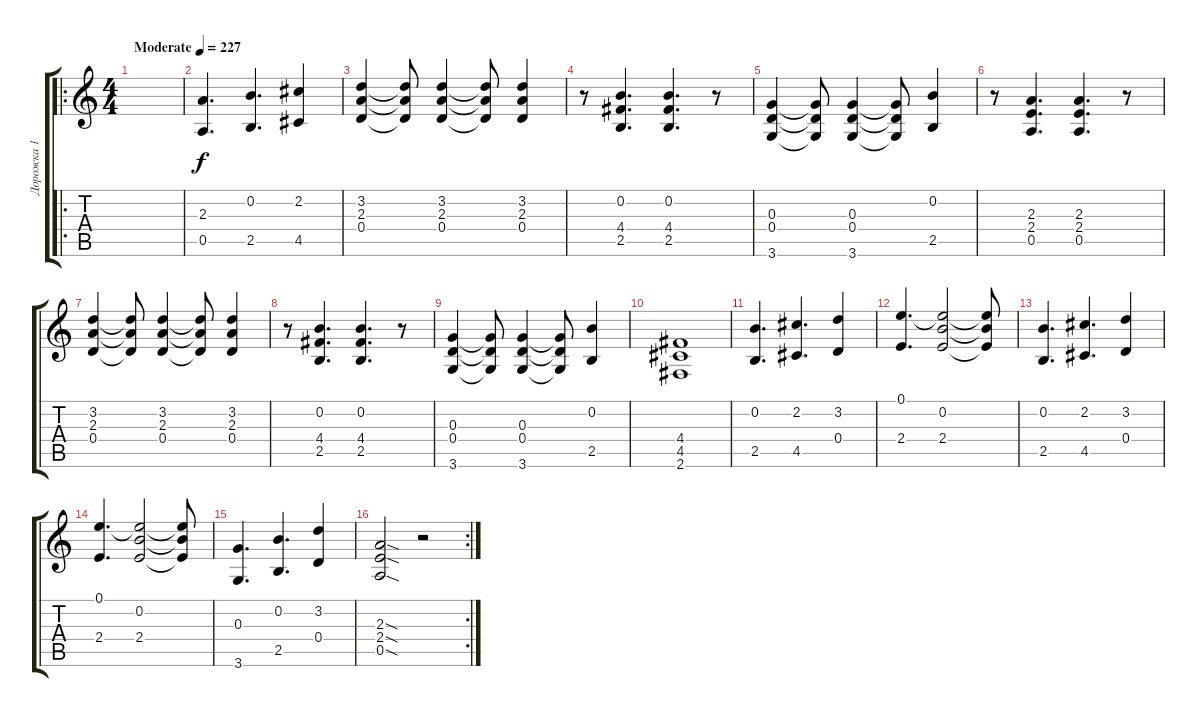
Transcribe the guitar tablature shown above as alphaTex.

\track ("Дорожка 1" "Дорожка 1") {instrument distortionguitar}
\staff {score tabs}
\tuning (E4 B3 G3 D3 A2 E2) {hide}
\ro
\ts (4 4)
\tempo (227 "Moderate")
\clef g2
\ks c
|
(2.3 0.5).4{d} (0.2 2.5).4{d} (2.2 4.5).4 |
(3.2 2.3 0.4).4 (3.2{t} 2.3{t} 0.4{t}).8 (3.2 2.3 0.4).4 (3.2{t} 2.3{t} 0.4{t}).8 (3.2 2.3 0.4).4 |
r.8 (0.2 4.4 2.5).4{d} (0.2 4.4 2.5).4{d} r.8 |
(0.3 0.4 3.6).4 (0.3{t} 0.4{t} 3.6{t}).8 (0.3 0.4 3.6).4 (0.3{t} 0.4{t} 3.6{t}).8 (0.2 2.5).4 |
r.8 (2.3 2.4 0.5).4{d} (2.3 2.4 0.5).4{d} r.8 |
(3.2 2.3 0.4).4 (3.2{t} 2.3{t} 0.4{t}).8 (3.2 2.3 0.4).4 (3.2{t} 2.3{t} 0.4{t}).8 (3.2 2.3 0.4).4 |
r.8 (0.2 4.4 2.5).4{d} (0.2 4.4 2.5).4{d} r.8 |
(0.3 0.4 3.6).4 (0.3{t} 0.4{t} 3.6{t}).8 (0.3 0.4 3.6).4 (0.3{t} 0.4{t} 3.6{t}).8 (0.2 2.5).4 |
(4.4 4.5 2.6).1 |
(0.2 2.5).4{d} (2.2 4.5).4{d} (3.2 0.4).4 |
(0.1 2.4).4{d} (0.1{t} 0.2 2.4).2 (0.1{t} 0.2{t} 2.4{t}).8 |
(0.2 2.5).4{d} (2.2 4.5).4{d} (3.2 0.4).4 |
(0.1 2.4).4{d} (0.1{t} 0.2 2.4).2 (0.1{t} 0.2{t} 2.4{t}).8 |
(0.3 3.6).4{d} (0.2 2.5).4{d} (3.2 0.4).4 |
\rc 2
(2.3{sod} 2.4{sod} 0.5{sod}).2 r.2
